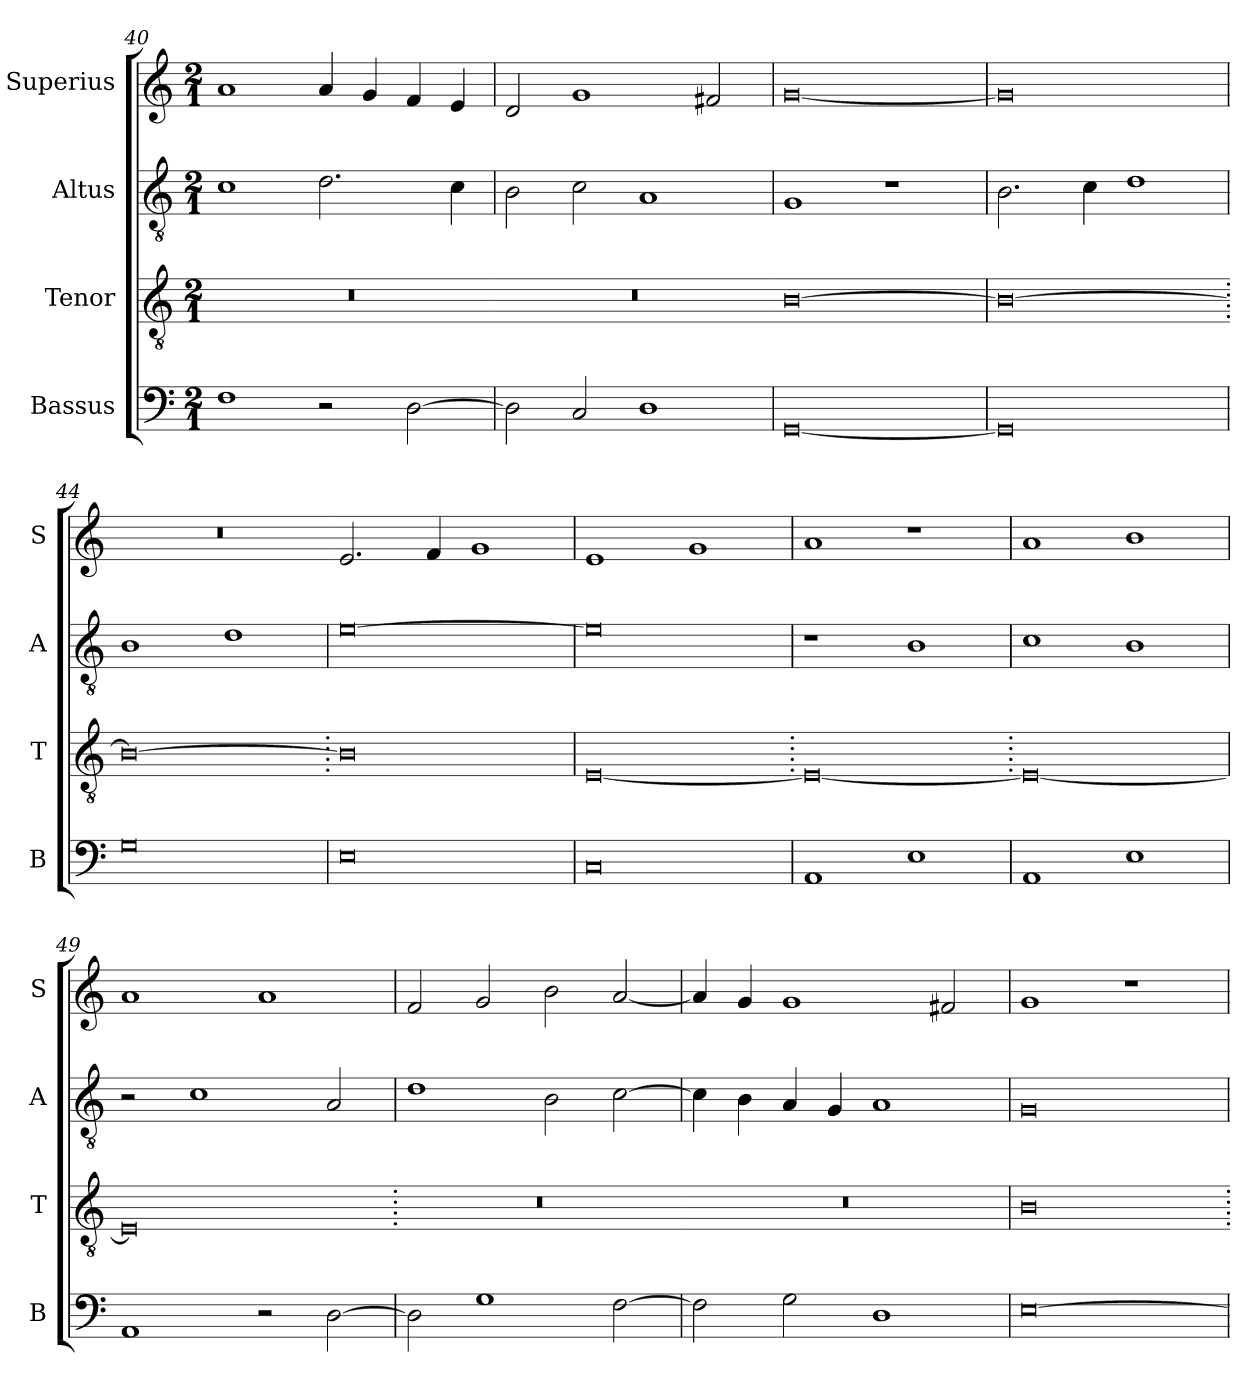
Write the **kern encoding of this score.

**kern	**kern	**kern	**kern
*part4	*part3	*part2	*part1
*staff4	*staff3	*staff2	*staff1
*I"Bassus	*I"Tenor	*I"Altus	*I"Superius
*I'B	*I'T	*I'A	*I'S
*clefF4	*clefGv2	*clefGv2	*clefG2
*k[]	*k[]	*k[]	*k[]
*M2/1	*M2/1	*M2/1	*M2/1
=40	=40	=40	=40
1F	0r	1c	1a
2r	.	2.d\	4a/
.	.	.	4g/
[2D\	.	.	4f/
.	.	4c\	4e/
=41	=41.	=41	=41
2D\]	0r	2B\	2d/
2C/	.	2c\	1g
1D	.	1A	.
.	.	.	2f#X/
=42	=42.	=42	=42
[0GG	[0B	1G	[0g
.	.	1r	.
=43	=43	=43	=43
0GG]	0B_	2.B\	0g]
.	.	4c\	.
.	.	1d	.
=44	=44.	=44	=44
0G	0B_	1B	0r
.	.	1d	.
=45	=45.	=45	=45
0E	0B]	[0e	2.e/
.	.	.	4f/
.	.	.	1g
=46	=46	=46	=46
0C	[0E	0e]	1e
.	.	.	1g
=47	=47.	=47	=47
1AA	0E_	1r	1a
1E	.	1B	1r
=48	=48.	=48	=48
1AA	0E_	1c	1a
1E	.	1B	1b
=49	=49	=49	=49
1AA	0E]	2r	1a
.	.	1c	.
2r	.	.	1a
[2D\	.	2A/	.
=50	=50.	=50	=50
2D\]	0r	1d	2f/
1G	.	.	2g/
.	.	2B\	2b\
[2F\	.	[2c\	[2a/
=51	=51.	=51	=51
2F\]	0r	4c\]	4a/]
.	.	4B\	4g/
2G\	.	4A/	1g
.	.	4G/	.
1D	.	1A	.
.	.	.	2f#X/
=52	=52	=52	=52
[0E	0B	0G	1g
.	.	.	1r
=	=.	=	=
*-	*-	*-	*-
